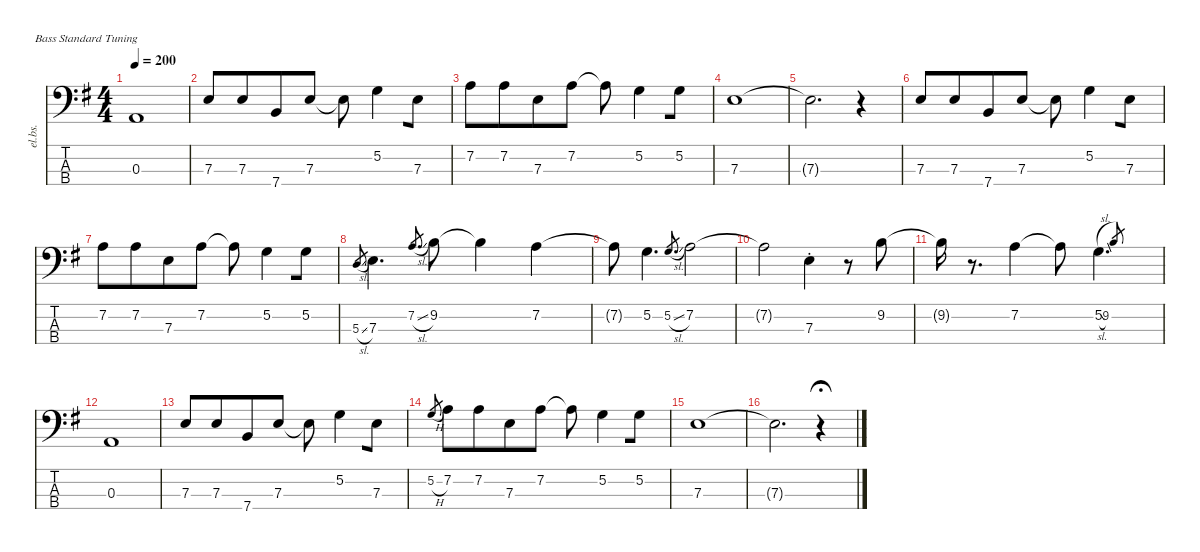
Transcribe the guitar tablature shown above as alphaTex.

\defaultSystemsLayout 4
\hideDynamics
\bracketExtendMode nobrackets
\track ("E.Bass" "el.bs.") {instrument electricbassfinger}
\staff {score tabs}
\tuning (G2 D2 A1 E1)
\ts (4 4)
\tempo 200
\clef f4
\ks g
0.3{acc forcenatural}.1{dy mf} |
7.3{acc forcenatural}.8 7.3{acc forcenatural}.8{beam merge} 7.4{acc forcenatural}.8 7.3{acc forcenatural}.8 7.3{t acc forcenatural}.8 5.2{acc forcenatural}.4{beam merge} 7.3{acc forcenatural}.8 |
7.2{acc forcenatural}.8 7.2{acc forcenatural}.8{beam merge} 7.3{acc forcenatural}.8 7.2{acc forcenatural}.8 7.2{t acc forcenatural}.8 5.2{acc forcenatural}.4{beam merge} 5.2{acc forcenatural}.8 |
7.3{acc forcenatural}.1 |
7.3{t acc forcenatural}.2{d} r.4 |
7.3{acc forcenatural}.8 7.3{acc forcenatural}.8{beam merge} 7.4{acc forcenatural}.8 7.3{acc forcenatural}.8 7.3{t acc forcenatural}.8 5.2{acc forcenatural}.4{beam merge} 7.3{acc forcenatural}.8 |
7.2{acc forcenatural}.8 7.2{acc forcenatural}.8{beam merge} 7.3{acc forcenatural}.8 7.2{acc forcenatural}.8 7.2{t acc forcenatural}.8 5.2{acc forcenatural}.4{beam merge} 5.2{acc forcenatural}.8 |
5.3{sl acc forcenatural}.8{gr} 7.3{acc forcenatural}.4{d} 7.2{sl acc forcenatural}.8{d gr} 9.2{acc forcenatural}.8 9.2{t acc forcenatural}.4 7.2{acc forcenatural}.4 |
7.2{t acc forcenatural}.8 5.2{acc forcenatural}.4{d} 5.2{sl acc forcenatural}.8{d gr} 7.2{acc forcenatural}.2 |
7.2{t acc forcenatural}.2 7.3{st acc forcenatural}.4 r.8 9.2{acc forcenatural}.8 |
9.2{t acc forcenatural}.16 r.8{d} 7.2{acc forcenatural}.4 7.2{t acc forcenatural}.8 5.2{sl acc forcenatural}.4{d} 9.2{acc forcenatural}.8{gr} |
0.3{acc forcenatural}.1 |
7.3{acc forcenatural}.8 7.3{acc forcenatural}.8{beam merge} 7.4{acc forcenatural}.8 7.3{acc forcenatural}.8 7.3{t acc forcenatural}.8 5.2{acc forcenatural}.4{beam merge} 7.3{acc forcenatural}.8 |
5.2{h acc forcenatural}.8{gr} 7.2{acc forcenatural}.8 7.2{acc forcenatural}.8{beam merge} 7.3{acc forcenatural}.8 7.2{acc forcenatural}.8 7.2{t acc forcenatural}.8 5.2{acc forcenatural}.4{beam merge} 5.2{acc forcenatural}.8 |
7.3{acc forcenatural}.1 |
7.3{t acc forcenatural}.2{d} r.4{fermata (medium 0.12)}
